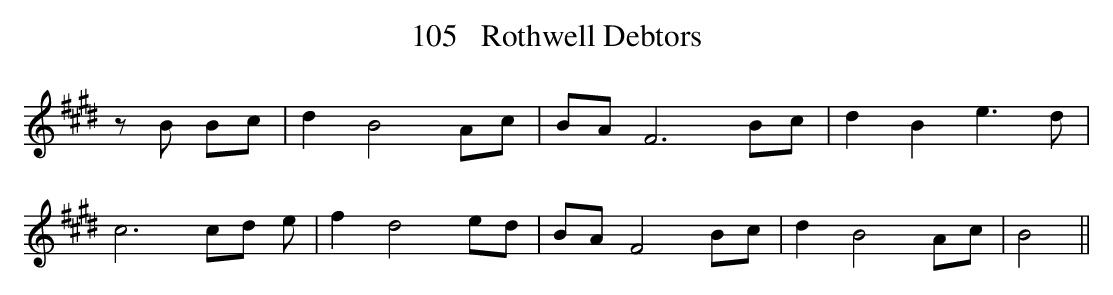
X:1
T:105   Rothwell Debtors
M:
K:E
z B Bc|d2 B4 Ac|BA F6 Bc|d2 B2 e3 d|
c6 cd e|f2 d4 ed| BA F4 Bc|d2 B4 Ac |B4 ||
